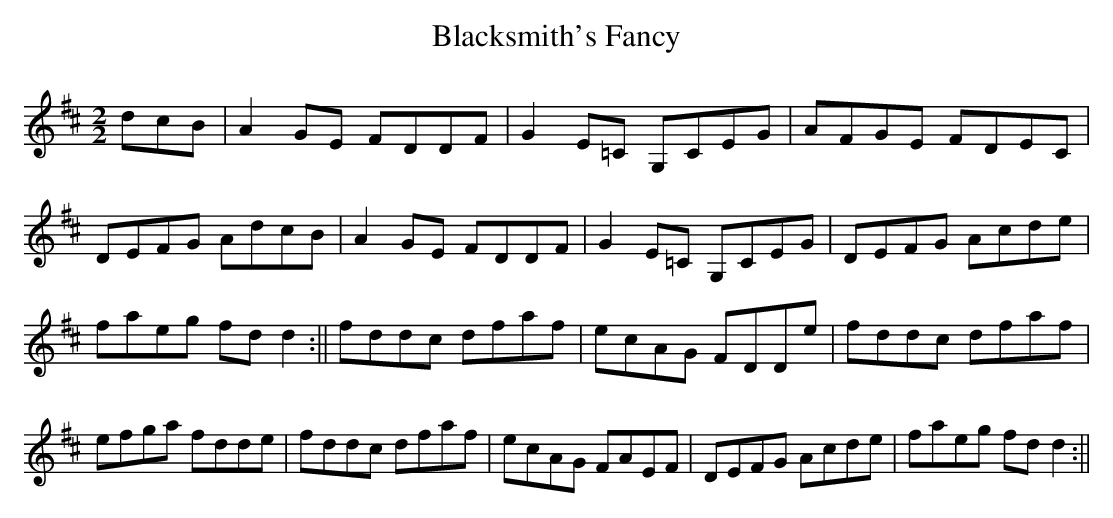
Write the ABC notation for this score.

X:1
T:Blacksmith's Fancy
M:2/2
L:1/8
K:D
dcB|A2GE FDDF|G2E=C G,CEG|AFGE FDEC|DEFG AdcB|\
A2GE FDDF|G2E=C G,CEG|DEFG Acde|faeg fdd2:||\
fddc dfaf|ecAG FDDe|fddc dfaf|efga fdde|\
fddc dfaf|ecAG FAEF|DEFG Acde|faeg fdd2:||
